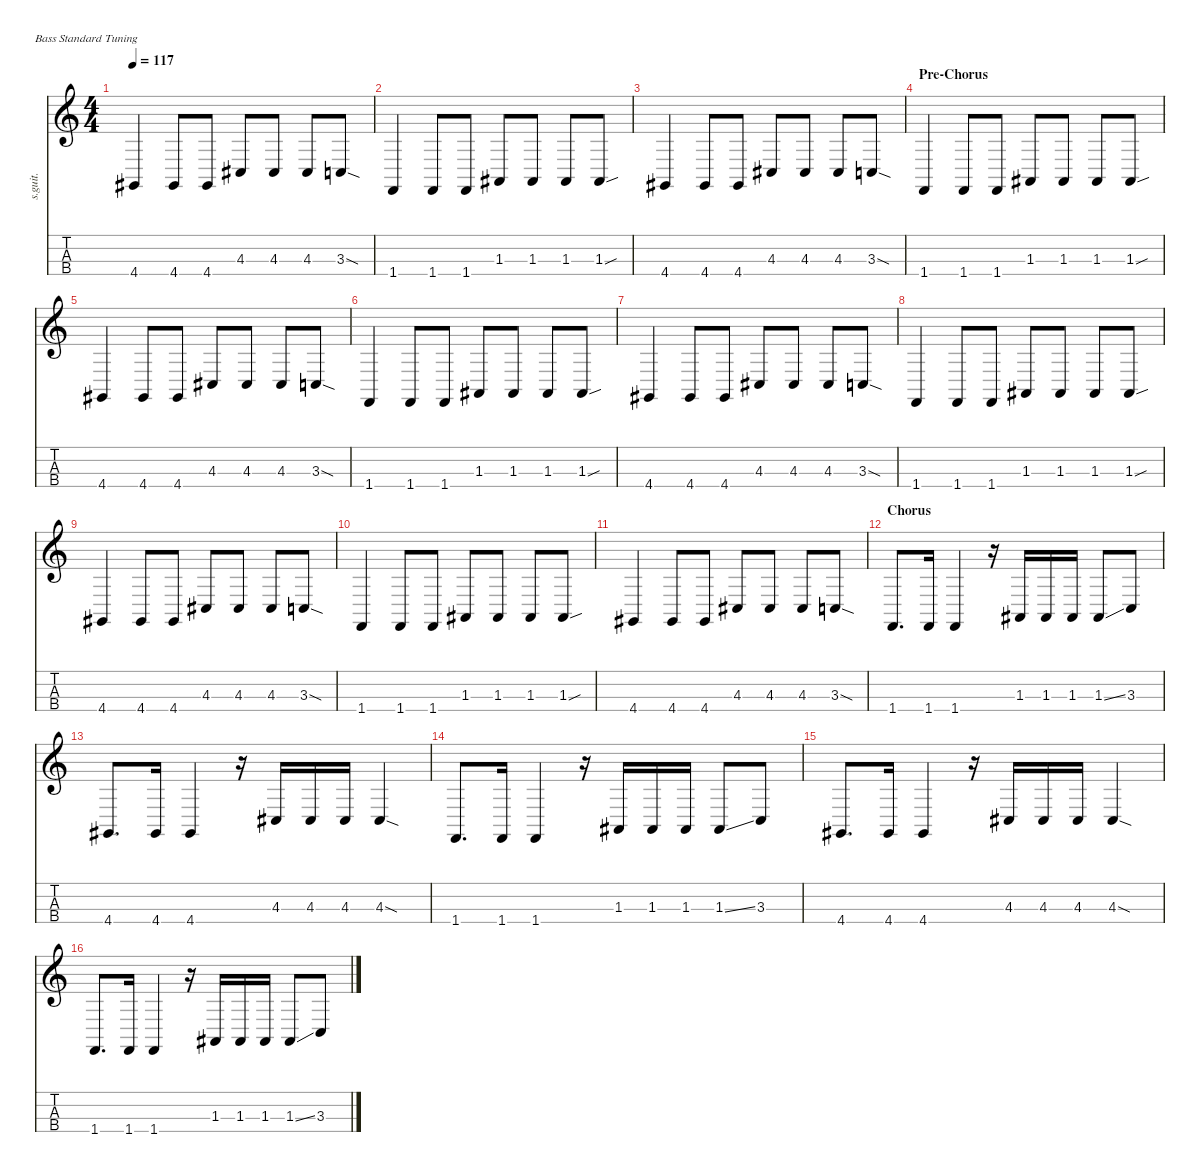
\defaultSystemsLayout 4
\hideDynamics
\bracketExtendMode nobrackets
\track ("Krist Novoselic " "s.guit.") {instrument electricbasspick}
\staff {score tabs}
\tuning (G2 D2 A1 E1)
\ts (4 4)
\tempo 117
\clef g2
\ks c
4.4{acc #}.4{lyrics (0 "") lyrics (1 "") lyrics (2 "") lyrics (3 "") lyrics (4 "") dy f} 4.4{acc #}.8{lyrics (0 "") lyrics (1 "") lyrics (2 "") lyrics (3 "") lyrics (4 "")} 4.4{acc #}.8{lyrics (0 "") lyrics (1 "") lyrics (2 "") lyrics (3 "") lyrics (4 "")} 4.3{acc #}.8{lyrics (0 "") lyrics (1 "") lyrics (2 "") lyrics (3 "") lyrics (4 "")} 4.3{acc #}.8{lyrics (0 "") lyrics (1 "") lyrics (2 "") lyrics (3 "") lyrics (4 "")} 4.3{acc #}.8{lyrics (0 "") lyrics (1 "") lyrics (2 "") lyrics (3 "") lyrics (4 "")} 3.3{sod}.8{lyrics (0 "") lyrics (1 "") lyrics (2 "") lyrics (3 "") lyrics (4 "")} |
1.4.4{lyrics (0 "") lyrics (1 "") lyrics (2 "") lyrics (3 "") lyrics (4 "")} 1.4.8{lyrics (0 "") lyrics (1 "") lyrics (2 "") lyrics (3 "") lyrics (4 "")} 1.4.8{lyrics (0 "") lyrics (1 "") lyrics (2 "") lyrics (3 "") lyrics (4 "")} 1.3{acc #}.8{lyrics (0 "") lyrics (1 "") lyrics (2 "") lyrics (3 "") lyrics (4 "")} 1.3{acc #}.8{lyrics (0 "") lyrics (1 "") lyrics (2 "") lyrics (3 "") lyrics (4 "")} 1.3{acc #}.8{lyrics (0 "") lyrics (1 "") lyrics (2 "") lyrics (3 "") lyrics (4 "")} 1.3{sou acc #}.8{lyrics (0 "") lyrics (1 "") lyrics (2 "") lyrics (3 "") lyrics (4 "")} |
4.4{acc #}.4{lyrics (0 "") lyrics (1 "") lyrics (2 "") lyrics (3 "") lyrics (4 "")} 4.4{acc #}.8{lyrics (0 "") lyrics (1 "") lyrics (2 "") lyrics (3 "") lyrics (4 "")} 4.4{acc #}.8{lyrics (0 "") lyrics (1 "") lyrics (2 "") lyrics (3 "") lyrics (4 "")} 4.3{acc #}.8{lyrics (0 "") lyrics (1 "") lyrics (2 "") lyrics (3 "") lyrics (4 "")} 4.3{acc #}.8{lyrics (0 "") lyrics (1 "") lyrics (2 "") lyrics (3 "") lyrics (4 "")} 4.3{acc #}.8{lyrics (0 "") lyrics (1 "") lyrics (2 "") lyrics (3 "") lyrics (4 "")} 3.3{sod}.8{lyrics (0 "") lyrics (1 "") lyrics (2 "") lyrics (3 "") lyrics (4 "")} |
\section ("" "Pre-Chorus")
1.4.4{lyrics (0 "") lyrics (1 "") lyrics (2 "") lyrics (3 "") lyrics (4 "") dy mf} 1.4.8{lyrics (0 "") lyrics (1 "") lyrics (2 "") lyrics (3 "") lyrics (4 "")} 1.4.8{lyrics (0 "") lyrics (1 "") lyrics (2 "") lyrics (3 "") lyrics (4 "")} 1.3{acc #}.8{lyrics (0 "") lyrics (1 "") lyrics (2 "") lyrics (3 "") lyrics (4 "")} 1.3{acc #}.8{lyrics (0 "") lyrics (1 "") lyrics (2 "") lyrics (3 "") lyrics (4 "")} 1.3{acc #}.8{lyrics (0 "") lyrics (1 "") lyrics (2 "") lyrics (3 "") lyrics (4 "")} 1.3{sou acc #}.8{lyrics (0 "") lyrics (1 "") lyrics (2 "") lyrics (3 "") lyrics (4 "")} |
4.4{acc #}.4{lyrics (0 "") lyrics (1 "") lyrics (2 "") lyrics (3 "") lyrics (4 "")} 4.4{acc #}.8{lyrics (0 "") lyrics (1 "") lyrics (2 "") lyrics (3 "") lyrics (4 "")} 4.4{acc #}.8{lyrics (0 "") lyrics (1 "") lyrics (2 "") lyrics (3 "") lyrics (4 "")} 4.3{acc #}.8{lyrics (0 "") lyrics (1 "") lyrics (2 "") lyrics (3 "") lyrics (4 "")} 4.3{acc #}.8{lyrics (0 "") lyrics (1 "") lyrics (2 "") lyrics (3 "") lyrics (4 "")} 4.3{acc #}.8{lyrics (0 "") lyrics (1 "") lyrics (2 "") lyrics (3 "") lyrics (4 "")} 3.3{sod}.8{lyrics (0 "") lyrics (1 "") lyrics (2 "") lyrics (3 "") lyrics (4 "")} |
1.4.4{lyrics (0 "") lyrics (1 "") lyrics (2 "") lyrics (3 "") lyrics (4 "")} 1.4.8{lyrics (0 "") lyrics (1 "") lyrics (2 "") lyrics (3 "") lyrics (4 "")} 1.4.8{lyrics (0 "") lyrics (1 "") lyrics (2 "") lyrics (3 "") lyrics (4 "")} 1.3{acc #}.8{lyrics (0 "") lyrics (1 "") lyrics (2 "") lyrics (3 "") lyrics (4 "")} 1.3{acc #}.8{lyrics (0 "") lyrics (1 "") lyrics (2 "") lyrics (3 "") lyrics (4 "")} 1.3{acc #}.8{lyrics (0 "") lyrics (1 "") lyrics (2 "") lyrics (3 "") lyrics (4 "")} 1.3{sou acc #}.8{lyrics (0 "") lyrics (1 "") lyrics (2 "") lyrics (3 "") lyrics (4 "")} |
4.4{acc #}.4{lyrics (0 "") lyrics (1 "") lyrics (2 "") lyrics (3 "") lyrics (4 "")} 4.4{acc #}.8{lyrics (0 "") lyrics (1 "") lyrics (2 "") lyrics (3 "") lyrics (4 "")} 4.4{acc #}.8{lyrics (0 "") lyrics (1 "") lyrics (2 "") lyrics (3 "") lyrics (4 "")} 4.3{acc #}.8{lyrics (0 "") lyrics (1 "") lyrics (2 "") lyrics (3 "") lyrics (4 "")} 4.3{acc #}.8{lyrics (0 "") lyrics (1 "") lyrics (2 "") lyrics (3 "") lyrics (4 "")} 4.3{acc #}.8{lyrics (0 "") lyrics (1 "") lyrics (2 "") lyrics (3 "") lyrics (4 "")} 3.3{sod}.8{lyrics (0 "") lyrics (1 "") lyrics (2 "") lyrics (3 "") lyrics (4 "")} |
1.4.4{lyrics (0 "") lyrics (1 "") lyrics (2 "") lyrics (3 "") lyrics (4 "")} 1.4.8{lyrics (0 "") lyrics (1 "") lyrics (2 "") lyrics (3 "") lyrics (4 "")} 1.4.8{lyrics (0 "") lyrics (1 "") lyrics (2 "") lyrics (3 "") lyrics (4 "")} 1.3{acc #}.8{lyrics (0 "") lyrics (1 "") lyrics (2 "") lyrics (3 "") lyrics (4 "")} 1.3{acc #}.8{lyrics (0 "") lyrics (1 "") lyrics (2 "") lyrics (3 "") lyrics (4 "")} 1.3{acc #}.8{lyrics (0 "") lyrics (1 "") lyrics (2 "") lyrics (3 "") lyrics (4 "")} 1.3{sou acc #}.8{lyrics (0 "") lyrics (1 "") lyrics (2 "") lyrics (3 "") lyrics (4 "")} |
4.4{acc #}.4{lyrics (0 "") lyrics (1 "") lyrics (2 "") lyrics (3 "") lyrics (4 "")} 4.4{acc #}.8{lyrics (0 "") lyrics (1 "") lyrics (2 "") lyrics (3 "") lyrics (4 "")} 4.4{acc #}.8{lyrics (0 "") lyrics (1 "") lyrics (2 "") lyrics (3 "") lyrics (4 "")} 4.3{acc #}.8{lyrics (0 "") lyrics (1 "") lyrics (2 "") lyrics (3 "") lyrics (4 "")} 4.3{acc #}.8{lyrics (0 "") lyrics (1 "") lyrics (2 "") lyrics (3 "") lyrics (4 "")} 4.3{acc #}.8{lyrics (0 "") lyrics (1 "") lyrics (2 "") lyrics (3 "") lyrics (4 "")} 3.3{sod}.8{lyrics (0 "") lyrics (1 "") lyrics (2 "") lyrics (3 "") lyrics (4 "")} |
1.4.4{lyrics (0 "") lyrics (1 "") lyrics (2 "") lyrics (3 "") lyrics (4 "")} 1.4.8{lyrics (0 "") lyrics (1 "") lyrics (2 "") lyrics (3 "") lyrics (4 "")} 1.4.8{lyrics (0 "") lyrics (1 "") lyrics (2 "") lyrics (3 "") lyrics (4 "")} 1.3{acc #}.8{lyrics (0 "") lyrics (1 "") lyrics (2 "") lyrics (3 "") lyrics (4 "")} 1.3{acc #}.8{lyrics (0 "") lyrics (1 "") lyrics (2 "") lyrics (3 "") lyrics (4 "")} 1.3{acc #}.8{lyrics (0 "") lyrics (1 "") lyrics (2 "") lyrics (3 "") lyrics (4 "")} 1.3{sou acc #}.8{lyrics (0 "") lyrics (1 "") lyrics (2 "") lyrics (3 "") lyrics (4 "")} |
4.4{acc #}.4{lyrics (0 "") lyrics (1 "") lyrics (2 "") lyrics (3 "") lyrics (4 "")} 4.4{acc #}.8{lyrics (0 "") lyrics (1 "") lyrics (2 "") lyrics (3 "") lyrics (4 "")} 4.4{acc #}.8{lyrics (0 "") lyrics (1 "") lyrics (2 "") lyrics (3 "") lyrics (4 "")} 4.3{acc #}.8{lyrics (0 "") lyrics (1 "") lyrics (2 "") lyrics (3 "") lyrics (4 "")} 4.3{acc #}.8{lyrics (0 "") lyrics (1 "") lyrics (2 "") lyrics (3 "") lyrics (4 "")} 4.3{acc #}.8{lyrics (0 "") lyrics (1 "") lyrics (2 "") lyrics (3 "") lyrics (4 "")} 3.3{sod}.8{lyrics (0 "") lyrics (1 "") lyrics (2 "") lyrics (3 "") lyrics (4 "")} |
\section ("" "Chorus")
1.4.8{d lyrics (0 "") lyrics (1 "") lyrics (2 "") lyrics (3 "") lyrics (4 "") dy f} 1.4.16{lyrics (0 "") lyrics (1 "") lyrics (2 "") lyrics (3 "") lyrics (4 "")} 1.4.4{lyrics (0 "") lyrics (1 "") lyrics (2 "") lyrics (3 "") lyrics (4 "")} r.16 1.3{acc #}.16{lyrics (0 "") lyrics (1 "") lyrics (2 "") lyrics (3 "") lyrics (4 "")} 1.3{acc #}.16{lyrics (0 "") lyrics (1 "") lyrics (2 "") lyrics (3 "") lyrics (4 "")} 1.3{acc #}.16{lyrics (0 "") lyrics (1 "") lyrics (2 "") lyrics (3 "") lyrics (4 "")} 1.3{ss acc #}.8{lyrics (0 "") lyrics (1 "") lyrics (2 "") lyrics (3 "") lyrics (4 "")} 3.3.8{lyrics (0 "") lyrics (1 "") lyrics (2 "") lyrics (3 "") lyrics (4 "")} |
4.4{acc #}.8{d lyrics (0 "") lyrics (1 "") lyrics (2 "") lyrics (3 "") lyrics (4 "")} 4.4{acc #}.16{lyrics (0 "") lyrics (1 "") lyrics (2 "") lyrics (3 "") lyrics (4 "")} 4.4{acc #}.4{lyrics (0 "") lyrics (1 "") lyrics (2 "") lyrics (3 "") lyrics (4 "")} r.16 4.3{acc #}.16{lyrics (0 "") lyrics (1 "") lyrics (2 "") lyrics (3 "") lyrics (4 "")} 4.3{acc #}.16{lyrics (0 "") lyrics (1 "") lyrics (2 "") lyrics (3 "") lyrics (4 "")} 4.3{acc #}.16{lyrics (0 "") lyrics (1 "") lyrics (2 "") lyrics (3 "") lyrics (4 "")} 4.3{sod acc #}.4{lyrics (0 "") lyrics (1 "") lyrics (2 "") lyrics (3 "") lyrics (4 "")} |
1.4.8{d lyrics (0 "") lyrics (1 "") lyrics (2 "") lyrics (3 "") lyrics (4 "")} 1.4.16{lyrics (0 "") lyrics (1 "") lyrics (2 "") lyrics (3 "") lyrics (4 "")} 1.4.4{lyrics (0 "") lyrics (1 "") lyrics (2 "") lyrics (3 "") lyrics (4 "")} r.16 1.3{acc #}.16{lyrics (0 "") lyrics (1 "") lyrics (2 "") lyrics (3 "") lyrics (4 "")} 1.3{acc #}.16{lyrics (0 "") lyrics (1 "") lyrics (2 "") lyrics (3 "") lyrics (4 "")} 1.3{acc #}.16{lyrics (0 "") lyrics (1 "") lyrics (2 "") lyrics (3 "") lyrics (4 "")} 1.3{ss acc #}.8{lyrics (0 "") lyrics (1 "") lyrics (2 "") lyrics (3 "") lyrics (4 "")} 3.3.8{lyrics (0 "") lyrics (1 "") lyrics (2 "") lyrics (3 "") lyrics (4 "")} |
4.4{acc #}.8{d lyrics (0 "") lyrics (1 "") lyrics (2 "") lyrics (3 "") lyrics (4 "")} 4.4{acc #}.16{lyrics (0 "") lyrics (1 "") lyrics (2 "") lyrics (3 "") lyrics (4 "")} 4.4{acc #}.4{lyrics (0 "") lyrics (1 "") lyrics (2 "") lyrics (3 "") lyrics (4 "")} r.16 4.3{acc #}.16{lyrics (0 "") lyrics (1 "") lyrics (2 "") lyrics (3 "") lyrics (4 "")} 4.3{acc #}.16{lyrics (0 "") lyrics (1 "") lyrics (2 "") lyrics (3 "") lyrics (4 "")} 4.3{acc #}.16{lyrics (0 "") lyrics (1 "") lyrics (2 "") lyrics (3 "") lyrics (4 "")} 4.3{sod acc #}.4{lyrics (0 "") lyrics (1 "") lyrics (2 "") lyrics (3 "") lyrics (4 "")} |
1.4.8{d lyrics (0 "") lyrics (1 "") lyrics (2 "") lyrics (3 "") lyrics (4 "")} 1.4.16{lyrics (0 "") lyrics (1 "") lyrics (2 "") lyrics (3 "") lyrics (4 "")} 1.4.4{lyrics (0 "") lyrics (1 "") lyrics (2 "") lyrics (3 "") lyrics (4 "")} r.16 1.3{acc #}.16{lyrics (0 "") lyrics (1 "") lyrics (2 "") lyrics (3 "") lyrics (4 "")} 1.3{acc #}.16{lyrics (0 "") lyrics (1 "") lyrics (2 "") lyrics (3 "") lyrics (4 "")} 1.3{acc #}.16{lyrics (0 "") lyrics (1 "") lyrics (2 "") lyrics (3 "") lyrics (4 "")} 1.3{ss acc #}.8{lyrics (0 "") lyrics (1 "") lyrics (2 "") lyrics (3 "") lyrics (4 "")} 3.3.8{lyrics (0 "") lyrics (1 "") lyrics (2 "") lyrics (3 "") lyrics (4 "")}
